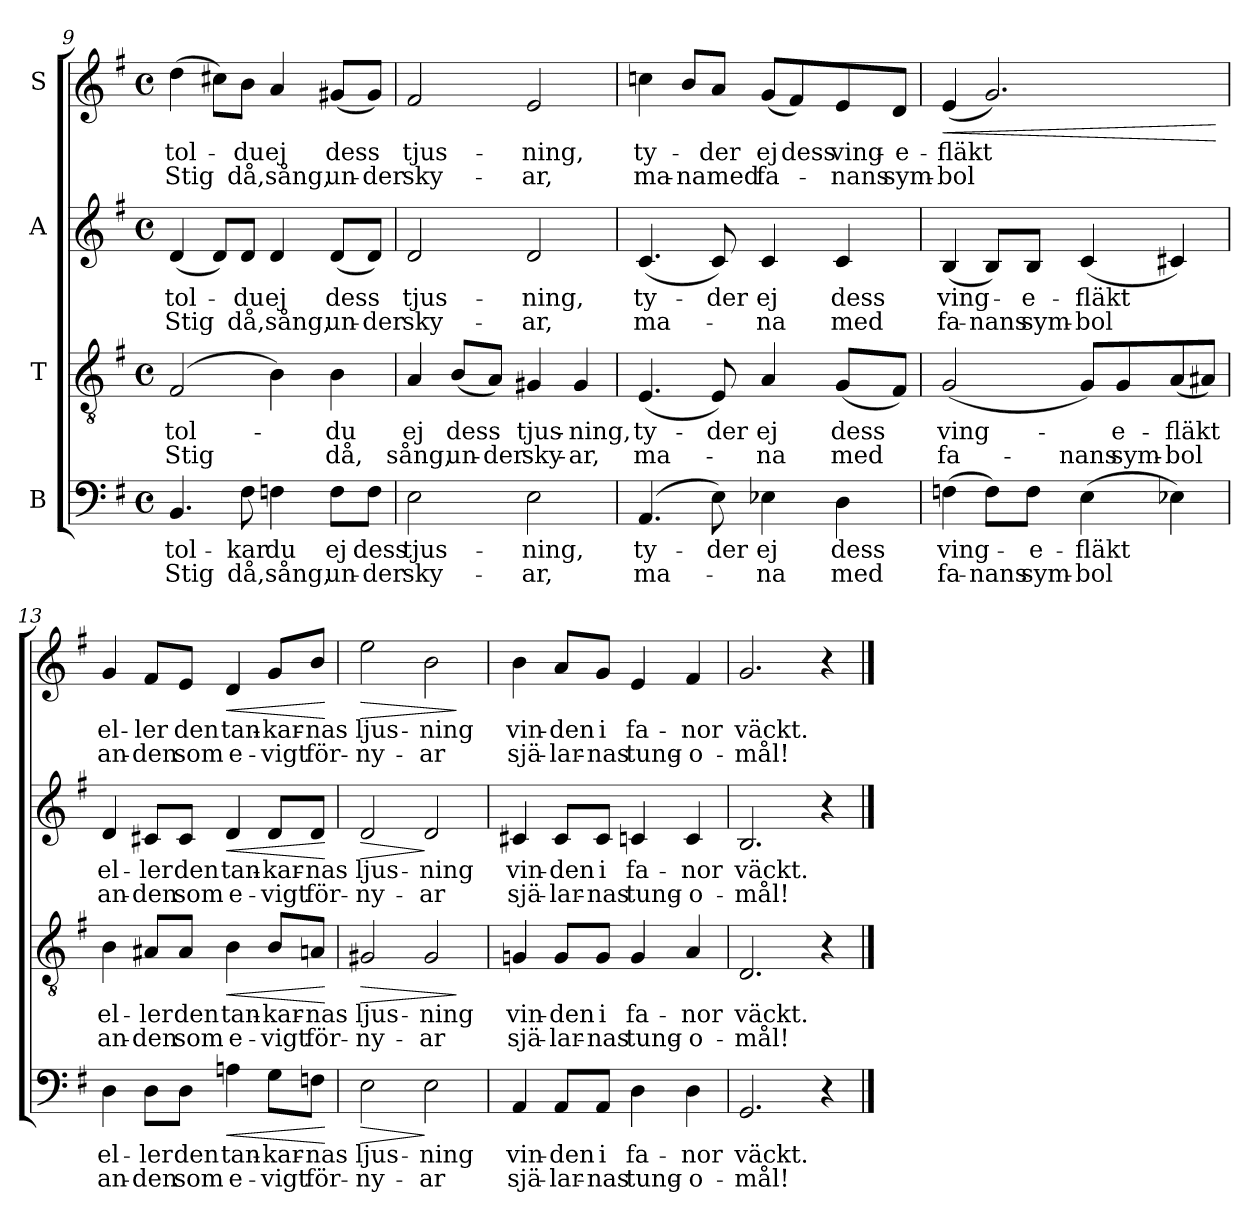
**kern	**text	**text	**dynam	**kern	**text	**text	**dynam	**kern	**text	**text	**dynam	**kern	**text	**text	**dynam
*part4	*part4	*part4	*part4	*part3	*part3	*part3	*part3	*part2	*part2	*part2	*part2	*part1	*part1	*part1	*part1
*staff4	*staff4	*staff4	*staff4	*staff3	*staff3	*staff3	*staff3	*staff2	*staff2	*staff2	*staff2	*staff1	*staff1	*staff1	*staff1
*I"B	*	*	*	*I"T	*	*	*	*I"A	*	*	*	*I"S	*	*	*
!!LO:PB:g=z
*clefF4	*	*	*	*clefGv2	*	*	*	*clefG2	*	*	*	*clefG2	*	*	*
*k[f#]	*	*	*	*k[f#]	*	*	*	*k[f#]	*	*	*	*k[f#]	*	*	*
*G:	*	*	*	*G:	*	*	*	*G:	*	*	*	*G:	*	*	*
*M4/4	*	*	*	*M4/4	*	*	*	*M4/4	*	*	*	*M4/4	*	*	*
*met(c)	*	*	*	*met(c)	*	*	*	*met(c)	*	*	*	*met(c)	*	*	*
=9	=9	=9	=9	=9	=9	=9	=9	=9	=9	=9	=9	=9	=9	=9	=9
!	!LO:LY:b	!LO:LY:b	!	!	!LO:LY:b	!LO:LY:b	!	!	!LO:LY:b	!LO:LY:b	!	!	!LO:LY:b	!LO:LY:b	!
4.BB/	tol-	Stig	.	(>2F#/	tol-	Stig	.	(<4d/	tol-	Stig	.	(>4dd\	tol-	Stig	.
.	.	.	.	.	.	.	.	8d/L)	.	.	.	8cc#X\L)	.	.	.
!	!LO:LY:b	!LO:LY:b	!	!	!	!	!	!	!LO:LY:b	!LO:LY:b	!	!	!LO:LY:b	!LO:LY:b	!
8F#\	-kar	då,	.	.	.	.	.	8d/J	du	då,	.	8b\J	du	då,	.
!	!LO:LY:b	!LO:LY:b	!	!	!	!	!	!	!LO:LY:b	!LO:LY:b	!	!	!LO:LY:b	!LO:LY:b	!
4Fn\	du	sång,	.	4B\)	.	.	.	4d/	ej	sång,	.	4a/	ej	sång,	.
!	!LO:LY:b	!LO:LY:b	!	!	!LO:LY:b	!LO:LY:b	!	!	!LO:LY:b	!LO:LY:b	!	!	!LO:LY:b	!LO:LY:b	!
8F\L	ej	un-	.	4B\	du	då,	.	(<8d/L	dess	un-	.	(<8g#X/L	dess	un-	.
!	!LO:LY:b	!LO:LY:b	!	!	!	!	!	!	!	!LO:LY:b	!	!	!	!LO:LY:b	!
8F\J	dess	-der	.	.	.	.	.	8d/J)	.	-der	.	8g#/J)	.	-der	.
=10	=10	=10	=10	=10	=10	=10	=10	=10	=10	=10	=10	=10	=10	=10	=10
!	!LO:LY:b	!LO:LY:b	!	!	!LO:LY:b	!LO:LY:b	!	!	!LO:LY:b	!LO:LY:b	!	!	!LO:LY:b	!LO:LY:b	!
2E\	tjus-	sky-	.	4A/	ej	sång,	.	2d/	tjus-	sky-	.	2f#/	tjus-	sky-	.
!	!	!	!	!	!LO:LY:b	!LO:LY:b	!	!	!	!	!	!	!	!	!
.	.	.	.	(<8B/L	dess	un-	.	.	.	.	.	.	.	.	.
!	!	!	!	!	!	!LO:LY:b	!	!	!	!	!	!	!	!	!
.	.	.	.	8A/J)	.	-der	.	.	.	.	.	.	.	.	.
!	!LO:LY:b	!LO:LY:b	!	!	!LO:LY:b	!LO:LY:b	!	!	!LO:LY:b	!LO:LY:b	!	!	!LO:LY:b	!LO:LY:b	!
2E\	-ning,	-ar,	.	4G#X/	tjus-	sky-	.	2d/	-ning,	-ar,	.	2e/	-ning,	-ar,	.
!	!	!	!	!	!LO:LY:b	!LO:LY:b	!	!	!	!	!	!	!	!	!
.	.	.	.	4G#/	-ning,	-ar,	.	.	.	.	.	.	.	.	.
=11	=11	=11	=11	=11	=11	=11	=11	=11	=11	=11	=11	=11	=11	=11	=11
!	!LO:LY:b	!LO:LY:b	!	!	!LO:LY:b	!LO:LY:b	!	!	!LO:LY:b	!LO:LY:b	!	!	!LO:LY:b	!LO:LY:b	!
(>4.AA/	ty-	ma-	.	(<4.E/	ty-	ma-	.	(<4.c/	ty-	ma-	.	4ccni\	ty-	ma-	.
!	!	!	!	!	!	!	!	!	!	!	!	!	!	!LO:LY:b	!
.	.	.	.	.	.	.	.	.	.	.	.	8b/L	.	-na	.
!	!LO:LY:b	!	!	!	!LO:LY:b	!	!	!	!LO:LY:b	!	!	!	!LO:LY:b	!LO:LY:b	!
8E\)	-der	.	.	8E/)	-der	.	.	8c/)	-der	.	.	8a/J	-der	med	.
!	!LO:LY:b	!LO:LY:b	!	!	!LO:LY:b	!LO:LY:b	!	!	!LO:LY:b	!LO:LY:b	!	!	!LO:LY:b	!LO:LY:b	!
4E-X\	ej	-na	.	4A/	ej	-na	.	4c/	ej	-na	.	(<8g/L	ej	fa-	.
!	!	!	!	!	!	!	!	!	!	!	!	!	!LO:LY:b	!	!
.	.	.	.	.	.	.	.	.	.	.	.	8f#/)	dess	.	.
!	!LO:LY:b	!LO:LY:b	!	!	!LO:LY:b	!LO:LY:b	!	!	!LO:LY:b	!LO:LY:b	!	!	!LO:LY:b	!LO:LY:b	!
4D\	dess	med	.	(<8G/L	dess	med	.	4c/	dess	med	.	8e/	ving-	-nans	.
!	!	!	!	!	!	!	!	!	!	!	!	!	!LO:LY:b	!LO:LY:b	!
.	.	.	.	8F#/J)	.	.	.	.	.	.	.	8d/J	-e-	sym-	.
!!LO:LB:g=z
=12	=12	=12	=12	=12	=12	=12	=12	=12	=12	=12	=12	=12	=12	=12	=12
!	!LO:LY:b	!LO:LY:b	!	!	!LO:LY:b	!LO:LY:b	!	!	!LO:LY:b	!LO:LY:b	!	!	!LO:LY:b	!LO:LY:b	!LO:HP:b
(>4Fn\	ving-	fa-	.	(<2G/	ving-	fa-	.	(<4B/	ving-	fa-	.	(<4e/	-fläkt	-bol	<
!	!	!LO:LY:b	!	!	!	!	!	!	!	!LO:LY:b	!	!	!	!	!
8F\L)	.	-nans	.	.	.	.	.	8B/L)	.	-nans	.	2.g/)	.	.	.
!	!LO:LY:b	!LO:LY:b	!	!	!	!	!	!	!LO:LY:b	!LO:LY:b	!	!	!	!	!
8F\J	-e-	sym-	.	.	.	.	.	8B/J	-e-	sym-	.	.	.	.	.
!	!LO:LY:b	!LO:LY:b	!	!	!	!LO:LY:b	!	!	!LO:LY:b	!LO:LY:b	!	!	!	!	!
(>4E\	-fläkt	-bol	.	8G/L)	.	-nans	.	(<4c/	-fläkt	-bol	.	.	.	.	.
!	!	!	!	!	!LO:LY:b	!LO:LY:b	!	!	!	!	!	!	!	!	!
.	.	.	.	8G/	-e-	sym-	.	.	.	.	.	.	.	.	.
!	!	!	!	!	!LO:LY:b	!LO:LY:b	!	!	!	!	!	!	!	!	!
4E-X\)	.	.	.	(<8A/	-fläkt	-bol	.	4c#X/)	.	.	.	.	.	.	.
.	.	.	.	8A#X/J)	.	.	.	.	.	.	.	.	.	.	.
.	.	.	.	.	.	.	.	.	.	.	.	.	.	.	[
=13	=13	=13	=13	=13	=13	=13	=13	=13	=13	=13	=13	=13	=13	=13	=13
!	!LO:LY:b	!LO:LY:b	!	!	!LO:LY:b	!LO:LY:b	!	!	!LO:LY:b	!LO:LY:b	!	!	!LO:LY:b	!LO:LY:b	!
4D\	el-	an-	.	4B\	el-	an-	.	4d/	el-	an-	.	4g/	el-	an-	.
!	!LO:LY:b	!LO:LY:b	!	!	!LO:LY:b	!LO:LY:b	!	!	!LO:LY:b	!LO:LY:b	!	!	!LO:LY:b	!LO:LY:b	!
8D\L	-ler	-den	.	8A#X/L	-ler	-den	.	8c#X/L	-ler	-den	.	8f#/L	-ler	-den	.
!	!LO:LY:b	!LO:LY:b	!	!	!LO:LY:b	!LO:LY:b	!	!	!LO:LY:b	!LO:LY:b	!	!	!LO:LY:b	!LO:LY:b	!
8D\J	den	som	.	8A#/J	den	som	.	8c#/J	den	som	.	8e/J	den	som	.
!	!LO:LY:b	!LO:LY:b	!LO:HP:b	!	!LO:LY:b	!LO:LY:b	!LO:HP:b	!	!LO:LY:b	!LO:LY:b	!LO:HP:b	!	!LO:LY:b	!LO:LY:b	!LO:HP:b
4Ani\	tan-	e-	<	4B\	tan-	e-	<	4d/	tan-	e-	<	4d/	tan-	e-	<
!	!LO:LY:b	!LO:LY:b	!	!	!LO:LY:b	!LO:LY:b	!	!	!LO:LY:b	!LO:LY:b	!	!	!LO:LY:b	!LO:LY:b	!
8G\L	-kar-	-vigt	.	8B/L	-kar-	-vigt	.	8d/L	-kar-	-vigt	.	8g/L	-kar-	-vigt	.
!	!LO:LY:b	!LO:LY:b	!	!	!LO:LY:b	!LO:LY:b	!	!	!LO:LY:b	!LO:LY:b	!	!	!LO:LY:b	!LO:LY:b	!
8Fn\J	-nas	för-	.	8An/J	-nas	för-	.	8d/J	-nas	för-	.	8b/J	-nas	för-	.
.	.	.	[	.	.	.	[	.	.	.	[	.	.	.	[
=14	=14	=14	=14	=14	=14	=14	=14	=14	=14	=14	=14	=14	=14	=14	=14
!	!LO:LY:b	!LO:LY:b	!LO:HP:b	!	!LO:LY:b	!LO:LY:b	!LO:HP:b	!	!LO:LY:b	!LO:LY:b	!LO:HP:b	!	!LO:LY:b	!LO:LY:b	!LO:HP:b
2E\	ljus-	-ny-	>	2G#X/	ljus-	-ny-	>	2d/	ljus-	-ny-	>	2ee\	ljus-	-ny-	>
!	!LO:LY:b	!LO:LY:b	!	!	!LO:LY:b	!LO:LY:b	!	!	!LO:LY:b	!LO:LY:b	!	!	!LO:LY:b	!LO:LY:b	!
2E\	-ning	-ar	]	2G#/	-ning	-ar	.	2d/	-ning	-ar	]	2b\	-ning	-ar	.
.	.	.	.	.	.	.	]	.	.	.	.	.	.	.	]
=15	=15	=15	=15	=15	=15	=15	=15	=15	=15	=15	=15	=15	=15	=15	=15
!	!LO:LY:b	!LO:LY:b	!	!	!LO:LY:b	!LO:LY:b	!	!	!LO:LY:b	!LO:LY:b	!	!	!LO:LY:b	!LO:LY:b	!
4AA/	vin-	sjä-	.	4Gni/	vin-	sjä-	.	4c#X/	vin-	sjä-	.	4b\	vin-	sjä-	.
!	!LO:LY:b	!LO:LY:b	!	!	!LO:LY:b	!LO:LY:b	!	!	!LO:LY:b	!LO:LY:b	!	!	!LO:LY:b	!LO:LY:b	!
8AA/L	-den	-lar-	.	8G/L	-den	-lar-	.	8c#/L	-den	-lar-	.	8a/L	-den	-lar-	.
!	!LO:LY:b	!LO:LY:b	!	!	!LO:LY:b	!LO:LY:b	!	!	!LO:LY:b	!LO:LY:b	!	!	!LO:LY:b	!LO:LY:b	!
8AA/J	i	-nas	.	8G/J	i	-nas	.	8c#/J	i	-nas	.	8g/J	i	-nas	.
!	!LO:LY:b	!LO:LY:b	!	!	!LO:LY:b	!LO:LY:b	!	!	!LO:LY:b	!LO:LY:b	!	!	!LO:LY:b	!LO:LY:b	!
4D\	fa-	tung-	.	4G/	fa-	tung-	.	4cn/	fa-	tung-	.	4e/	fa-	tung-	.
!	!LO:LY:b	!LO:LY:b	!	!	!LO:LY:b	!LO:LY:b	!	!	!LO:LY:b	!LO:LY:b	!	!	!LO:LY:b	!LO:LY:b	!
4D\	-nor	-o-	.	4A/	-nor	-o-	.	4c/	-nor	-o-	.	4f#/	-nor	-o-	.
=16	=16	=16	=16	=16	=16	=16	=16	=16	=16	=16	=16	=16	=16	=16	=16
!	!LO:LY:b	!LO:LY:b	!	!	!LO:LY:b	!LO:LY:b	!	!	!LO:LY:b	!LO:LY:b	!	!	!LO:LY:b	!LO:LY:b	!
2.GG/	väckt.	-mål!	.	2.D/	väckt.	-mål!	.	2.B/	väckt.	-mål!	.	2.g/	väckt.	-mål!	.
4r	.	.	.	4r	.	.	.	4r	.	.	.	4r	.	.	.
==	==	==	==	==	==	==	==	==	==	==	==	==	==	==	==
*-	*-	*-	*-	*-	*-	*-	*-	*-	*-	*-	*-	*-	*-	*-	*-
